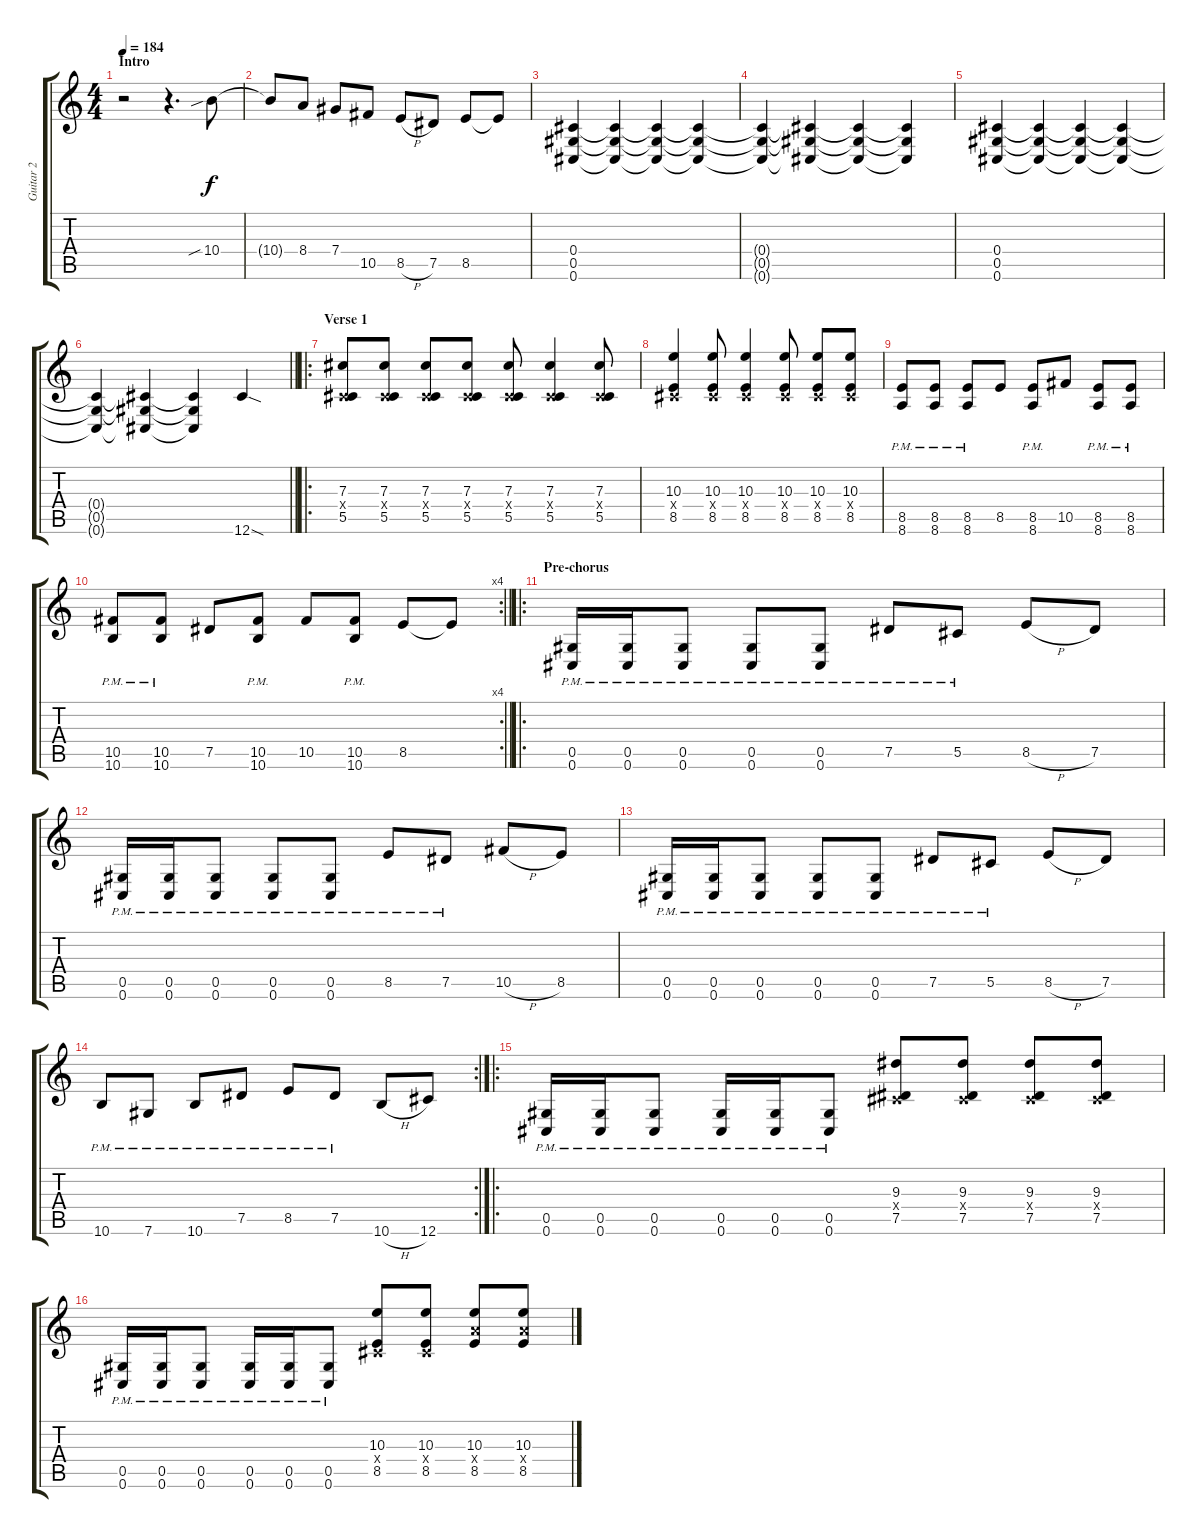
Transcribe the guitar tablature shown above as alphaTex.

\track ("Guitar 2" "Guitar 2") {instrument distortionguitar}
\staff {score tabs}
\tuning (Eb4 Bb3 Gb3 Db3 Ab2 Db2) {hide}
\ts (4 4)
\section ("" "Intro")
\tempo 184
\clef g2
\ks c
r.2{dy f instrument distortionguitar} r.4{d} 10.4{sib}.8 |
10.4{t}.8 8.4.8 7.4.8 10.5.8 8.5{h}.8 7.5.8 8.5.8 8.5{t}.8 |
(0.4 0.5 0.6).4 (0.4{t} 0.5{t} 0.6{t}).4 (0.4{t} 0.5{t} 0.6{t}).4 (0.4{t} 0.5{t} 0.6{t}).4 |
(0.4{t} 0.5{t} 0.6{t}).4 (0.4{t} 0.5{t} 0.6{t}).4 (0.4{t} 0.5{t} 0.6{t}).4 (0.4{t} 0.5{t} 0.6{t}).4 |
(0.4 0.5 0.6).4 (0.4{t} 0.5{t} 0.6{t}).4 (0.4{t} 0.5{t} 0.6{t}).4 (0.4{t} 0.5{t} 0.6{t}).4 |
\barLineRight lightlight
(0.4{t} 0.5{t} 0.6{t}).4 (0.4{t} 0.5{t} 0.6{t}).4 (0.4{t} 0.5{t} 0.6{t}).4 12.6{sod}.4 |
\ro
\section ("" "Verse 1")
(7.3 0.4{x} 5.5).8 (7.3 0.4{x} 5.5).8 (7.3 0.4{x} 5.5).8 (7.3 0.4{x} 5.5).8 (7.3 0.4{x} 5.5).8 (7.3 0.4{x} 5.5).4 (7.3 0.4{x} 5.5).8 |
(10.3 0.4{x} 8.5).4 (10.3 0.4{x} 8.5).8 (10.3 0.4{x} 8.5).4 (10.3 0.4{x} 8.5).8 (10.3 0.4{x} 8.5).8 (10.3 0.4{x} 8.5).8 |
(8.5{pm} 8.6{pm}).8 (8.5{pm} 8.6{pm}).8 (8.5{pm} 8.6{pm}).8 8.5.8 (8.5{pm} 8.6{pm}).8 10.5.8 (8.5{pm} 8.6{pm}).8 (8.5{pm} 8.6{pm}).8 |
\rc 4
\barLineRight lightlight
(10.5{pm} 10.6{pm}).8 (10.5{pm} 10.6{pm}).8 7.5.8 (10.5{pm} 10.6{pm}).8 10.5.8 (10.5{pm} 10.6{pm}).8 8.5.8 8.5{t}.8 |
\ro
\section ("" "Pre-chorus")
(0.5{pm} 0.6{pm}).16 (0.5{pm} 0.6{pm}).16 (0.5{pm} 0.6{pm}).8 (0.5{pm} 0.6{pm}).8 (0.5{pm} 0.6{pm}).8 7.5{pm}.8 5.5{pm}.8 8.5{h}.8 7.5.8 |
(0.5{pm} 0.6{pm}).16 (0.5{pm} 0.6{pm}).16 (0.5{pm} 0.6{pm}).8 (0.5{pm} 0.6{pm}).8 (0.5{pm} 0.6{pm}).8 8.5{pm}.8 7.5{pm}.8 10.5{h}.8 8.5.8 |
(0.5{pm} 0.6{pm}).16 (0.5{pm} 0.6{pm}).16 (0.5{pm} 0.6{pm}).8 (0.5{pm} 0.6{pm}).8 (0.5{pm} 0.6{pm}).8 7.5{pm}.8 5.5{pm}.8 8.5{h}.8 7.5.8 |
\rc 2
10.6{pm}.8 7.6{pm}.8 10.6{pm}.8 7.5{pm}.8 8.5{pm}.8 7.5{pm}.8 10.6{h}.8 12.6.8 |
\ro
(0.5{pm} 0.6{pm}).16 (0.5{pm} 0.6{pm}).16 (0.5{pm} 0.6{pm}).8 (0.5{pm} 0.6{pm}).16 (0.5{pm} 0.6{pm}).16 (0.5{pm} 0.6{pm}).8 (9.3 0.4{x} 7.5).8 (9.3 0.4{x} 7.5).8 (9.3 0.4{x} 7.5).8 (9.3 0.4{x} 7.5).8 |
(0.5{pm} 0.6{pm}).16 (0.5{pm} 0.6{pm}).16 (0.5{pm} 0.6{pm}).8 (0.5{pm} 0.6{pm}).16 (0.5{pm} 0.6{pm}).16 (0.5{pm} 0.6{pm}).8 (10.3 0.4{x} 8.5).8 (10.3 0.4{x} 8.5).8 (10.3 8.4{x} 8.5).8 (10.3 8.4{x} 8.5).8
